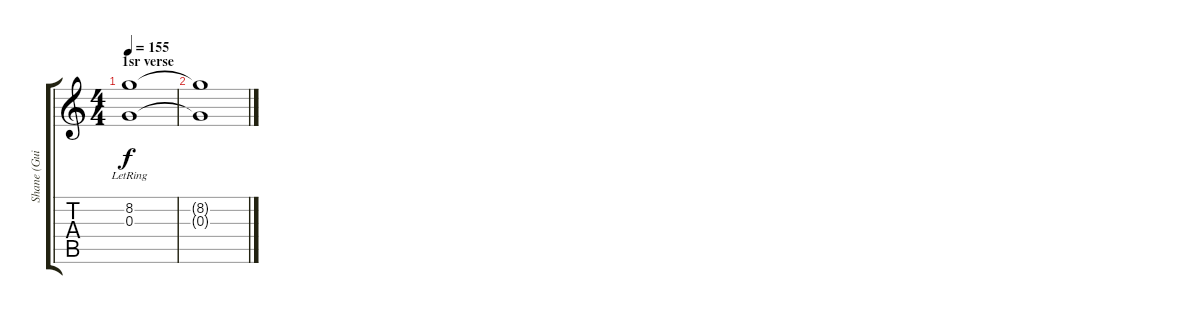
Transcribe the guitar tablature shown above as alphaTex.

\track ("Shane (Guitar)" "Shane (Gui") {instrument overdrivenguitar}
\staff {score tabs}
\tuning (E4 B3 G3 D3 A2 E2) {hide}
\ts (4 4)
\section ("" "1sr verse")
\tempo 155
\clef g2
\ks c
(8.2{lr} 0.3{lr}).1{dy f} |
(8.2{t} 0.3{t}).1
